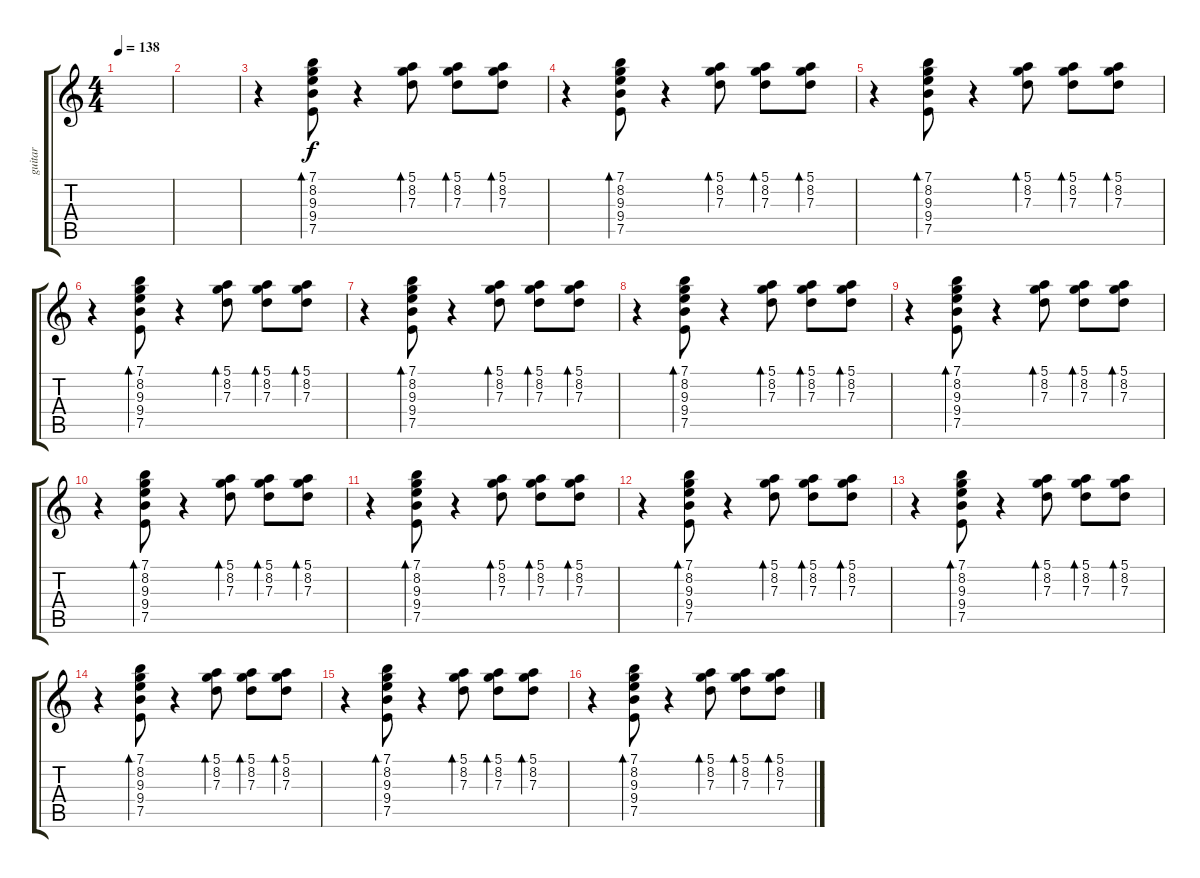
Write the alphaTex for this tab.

\track ("guitar" "guitar") {instrument electricguitarclean}
\staff {score tabs}
\tuning (E4 B3 G3 D3 A2 E2) {hide}
\ts (4 4)
\tempo 138
\clef g2
\ks c
|
|
r.4 (7.1 8.2 9.3 9.4 7.5).8{bd 30} r.4 (5.1 8.2 7.3).8{bd 30} (5.1 8.2 7.3).8{bd 30} (5.1 8.2 7.3).8{bd 30} |
r.4 (7.1 8.2 9.3 9.4 7.5).8{bd 30} r.4 (5.1 8.2 7.3).8{bd 30} (5.1 8.2 7.3).8{bd 30} (5.1 8.2 7.3).8{bd 30} |
r.4 (7.1 8.2 9.3 9.4 7.5).8{bd 30} r.4 (5.1 8.2 7.3).8{bd 30} (5.1 8.2 7.3).8{bd 30} (5.1 8.2 7.3).8{bd 30} |
r.4 (7.1 8.2 9.3 9.4 7.5).8{bd 30} r.4 (5.1 8.2 7.3).8{bd 30} (5.1 8.2 7.3).8{bd 30} (5.1 8.2 7.3).8{bd 30} |
r.4 (7.1 8.2 9.3 9.4 7.5).8{bd 30} r.4 (5.1 8.2 7.3).8{bd 30} (5.1 8.2 7.3).8{bd 30} (5.1 8.2 7.3).8{bd 30} |
r.4 (7.1 8.2 9.3 9.4 7.5).8{bd 30} r.4 (5.1 8.2 7.3).8{bd 30} (5.1 8.2 7.3).8{bd 30} (5.1 8.2 7.3).8{bd 30} |
r.4 (7.1 8.2 9.3 9.4 7.5).8{bd 30} r.4 (5.1 8.2 7.3).8{bd 30} (5.1 8.2 7.3).8{bd 30} (5.1 8.2 7.3).8{bd 30} |
r.4 (7.1 8.2 9.3 9.4 7.5).8{bd 30} r.4 (5.1 8.2 7.3).8{bd 30} (5.1 8.2 7.3).8{bd 30} (5.1 8.2 7.3).8{bd 30} |
r.4 (7.1 8.2 9.3 9.4 7.5).8{bd 30} r.4 (5.1 8.2 7.3).8{bd 30} (5.1 8.2 7.3).8{bd 30} (5.1 8.2 7.3).8{bd 30} |
r.4 (7.1 8.2 9.3 9.4 7.5).8{bd 30} r.4 (5.1 8.2 7.3).8{bd 30} (5.1 8.2 7.3).8{bd 30} (5.1 8.2 7.3).8{bd 30} |
r.4 (7.1 8.2 9.3 9.4 7.5).8{bd 30} r.4 (5.1 8.2 7.3).8{bd 30} (5.1 8.2 7.3).8{bd 30} (5.1 8.2 7.3).8{bd 30} |
r.4 (7.1 8.2 9.3 9.4 7.5).8{bd 30} r.4 (5.1 8.2 7.3).8{bd 30} (5.1 8.2 7.3).8{bd 30} (5.1 8.2 7.3).8{bd 30} |
r.4 (7.1 8.2 9.3 9.4 7.5).8{bd 30} r.4 (5.1 8.2 7.3).8{bd 30} (5.1 8.2 7.3).8{bd 30} (5.1 8.2 7.3).8{bd 30} |
r.4 (7.1 8.2 9.3 9.4 7.5).8{bd 30} r.4 (5.1 8.2 7.3).8{bd 30} (5.1 8.2 7.3).8{bd 30} (5.1 8.2 7.3).8{bd 30}
